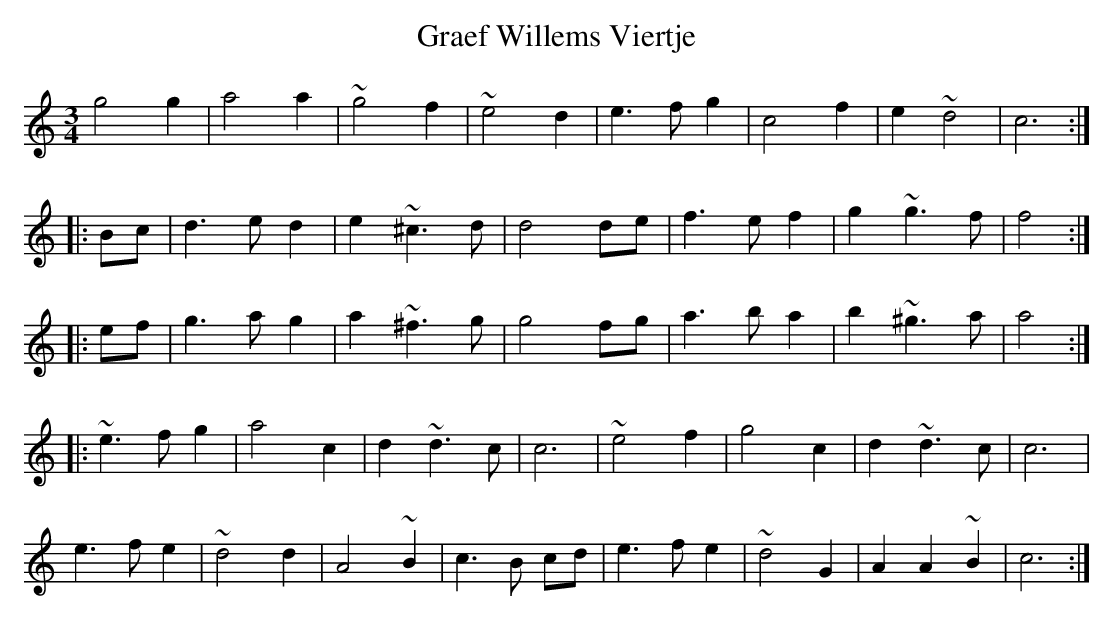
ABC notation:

X:1
T:Graef Willems Viertje
M:3/4
K:Cmaj
g4g2|a4a2|~g4f2|~e4d2|e3fg2|c4f2|e2~d4|c6:|
|:Bc|d3ed2|e2~^c3d|d4de|f3ef2|g2~g3f|f4:|
|:ef|g3ag2|a2~^f3g|g4fg|a3ba2|b2~^g3a|a4:|
|:~e3fg2|a4c2|d2~d3c|c6|~e4f2|g4c2|d2~d3c|c6|
e3fe2|~d4d2|A4~B2|c3B cd|e3fe2|~d4G2|A2A2~B2|c6:|
